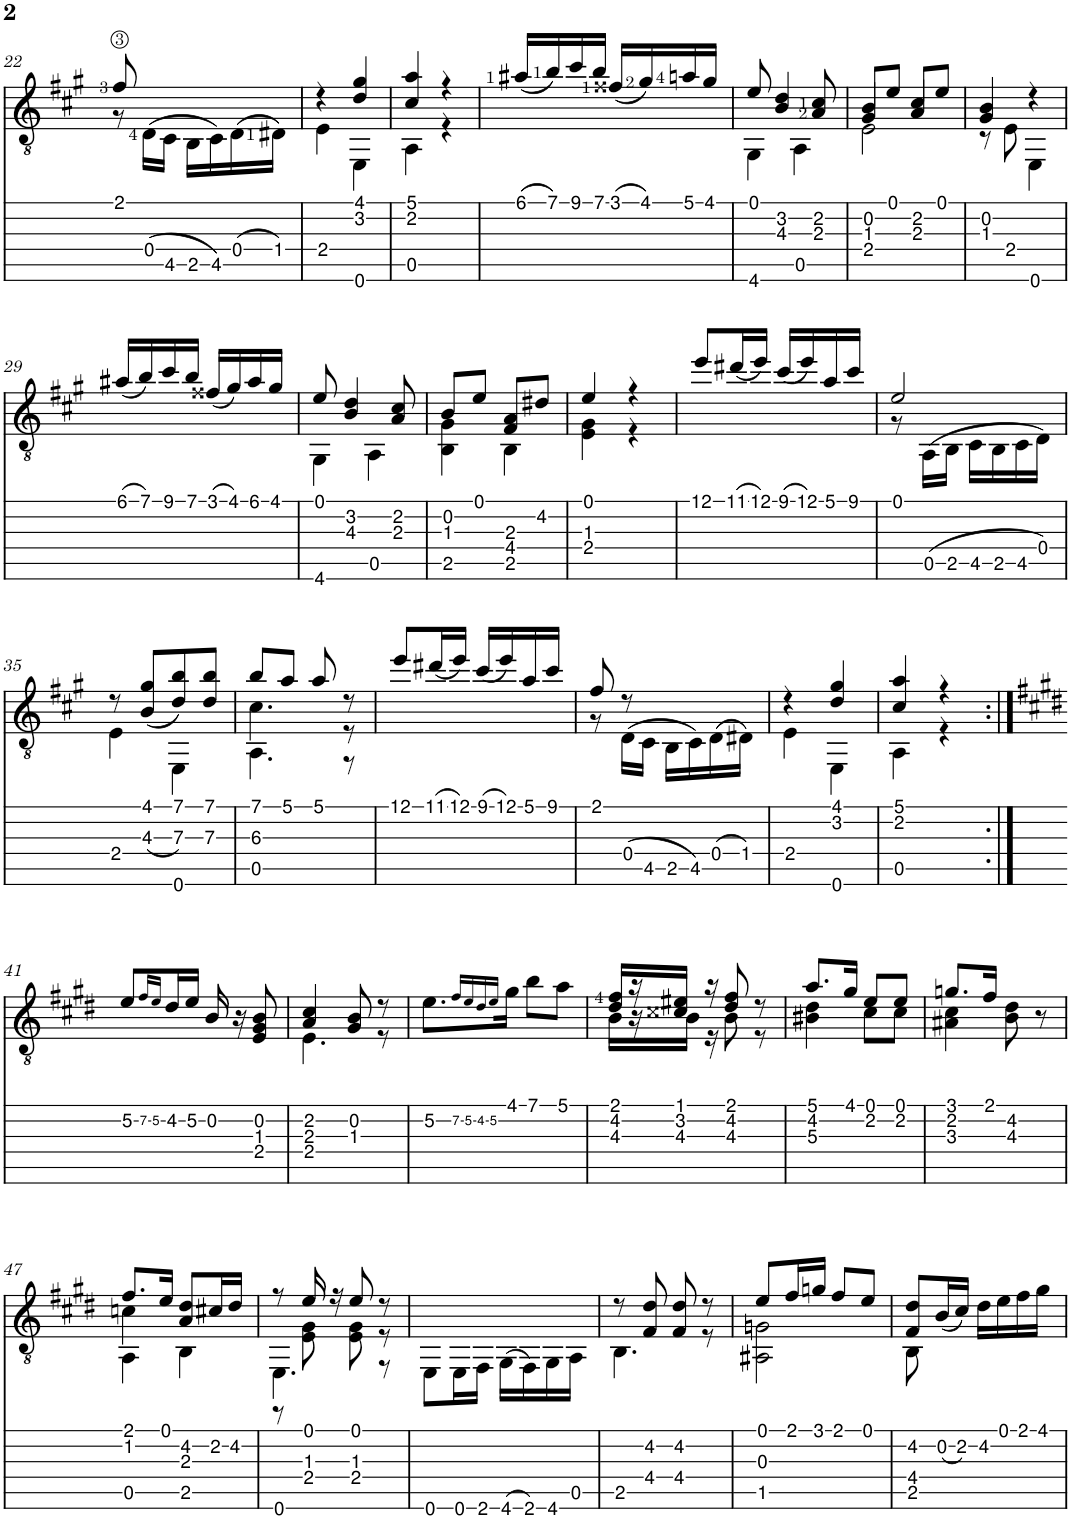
**kern	**kern
*part1	*part1
*staff2	*staff1
*I"Classical Guitar	*
*I'Guit.	*
!!LO:PB:g=z
*	*clefGv2
*k[f#c#g#]	*k[f#c#g#]
*A:	*A:
*M2/4	*M2/4
=22	=22
*^	*^
8f#	8r	8f#/	8r
4.ryy	16DLL	4.ryy	(>16D\LL
.	16C#JJ	.	16C#\JJ
.	16BBLL	.	16BB\LL
.	16C#J	.	16C#\)
.	16DL	.	(>16D\
.	16D#XJJ	.	16D#X\JJ)
=23	=23	=23	=23
4r	4E	4r	4E\
4d 4g#	4EE	4d/ 4g#/	4EE\
=24	=24	=24	=24
4c# 4a	4AA	4c#/ 4a/	4AA\
4r	4r	4r	4r
*v	*v	*	*
*	*v	*v
=25	=25
16a#XLL	(16a#X/LL
16bJ	16b/)
16cc#L	16cc#/
16bJJ	16b/JJ
16f##XLL	(16f##X/LL
16g#J	16g#/)
16anL	16an/
16g#JJ	16g#/JJ
=26	=26
*^	*^
8e	4GG#	8e/	4GG#\
4B 4d	.	4B/ 4d/	.
.	4AA	.	4AA\
8A 8c#	.	8A/ 8c#/	.
=27	=27	=27	=27
*	*^	*	*^
8BL	2E	4G#	8B/L	2E\	4G#/
8eJ	.	.	8e/J	.	.
8c#L	.	4A	8c#/L	.	4A/
8eJ	.	.	8e/J	.	.
*	*v	*v	*	*	*
*	*	*	*v	*v
=28	=28	=28	=28
4G# 4B	8r	4G#/ 4B/	8r
.	8E	.	8E\
4r	4EE	4r	4EE\
*v	*v	*	*
*	*v	*v
!!LO:LB:g=z
=29	=29
16a#XLL	(16a#X/LL
16bJ	16b/)
16cc#L	16cc#/
16bJJ	16b/JJ
16f##XLL	(16f##X/LL
16g#J	16g#/)
16a#L	16a#/
16g#JJ	16g#/JJ
=30	=30
*^	*^
8e	4GG#	8e/	4GG#\
4B 4d	.	4B/ 4d/	.
.	4AA	.	4AA\
8A 8c#	.	8A/ 8c#/	.
=31	=31	=31	=31
8BL	4BB 4G#	8B/L	4BB\ 4G#\
8eJ	.	8e/J	.
8F#\ 8A\L	4BB	8F#/ 8A/L	4BB\
8d#XJ	.	8d#X/J	.
=32	=32	=32	=32
4e	4E 4G#	4e/	4E\ 4G#\
4r	4r	4r	4r
*v	*v	*	*
*	*v	*v
=33	=33
8eeL	8ee/L
16dd#XL	(16dd#X/L
16eeJJ	16ee/JJ)
16cc#LL	(16cc#/LL
16eeJ	16ee/)
16aL	16a/
16cc#JJ	16cc#/JJ
=34	=34
*^	*^
2e	8r	2e/	8r
.	16AALL	.	(>16AA\LL
.	16BBJJ	.	16BB\JJ
.	16C#LL	.	16C#\LL
.	16BBJ	.	16BB\
.	16C#L	.	16C#\
.	16DJJ	.	16D\JJ)
!!LO:LB:g=z	!!
=35	=35	=35	=35
8r	4E	8r	4E\
8B 8g#	.	(<8B/ 8g#/L	.
8d\ 8b\L	4EE	8d/ 8b/)	4EE\
8d\ 8b\J	.	8d/ 8b/J	.
=36	=36	=36	=36
*	*^	*	*^
8bL	4.AA	4.c#	8b/L	4.AA\	4.c#\
8aJ	.	.	8a/J	.	.
8a	.	.	8a/	.	.
8r	8r	8r	8r	8r	8r
*v	*v	*v	*	*	*
*	*v	*v	*v
=37	=37
8eeL	8ee/L
16dd#XL	(16dd#X/L
16eeJJ	16ee/JJ)
16cc#LL	(16cc#/LL
16eeJ	16ee/)
16aL	16a/
16cc#JJ	16cc#/JJ
=38	=38
*^	*^
8f#	8r	8f#/	8r
8r	16DLL	8r	(>16D\LL
.	16C#JJ	.	16C#\JJ
4ryy	16BBLL	4ryy	16BB\LL
.	16C#J	.	16C#\)
.	16DL	.	(>16D\
.	16D#XJJ	.	16D#X\JJ)
=39	=39	=39	=39
4r	4E	4r	4E\
4d 4g#	4EE	4d/ 4g#/	4EE\
=40	=40	=40	=40
4c# 4a	4AA	4c#/ 4a/	4AA\
4r	4r	4r	4r
*v	*v	*	*
*	*v	*v
!!LO:LB:g=z
=41:|!	=41:|!
*k[f#c#g#d#]	*k[f#c#g#d#]
*E:	*E:
8eL	8e/L
qf#	16qf#/LL
qe	16qe/JJ
16d#L	16d#/L
16eJJ	16e/JJ
16B	16B/
16r	16r
8E 8G# 8B	8E/ 8G#/ 8B/
=42	=42
*^	*^
4A 4c#	4.E	4A/ 4c#/	4.E\
8G# 8B	.	8G#/ 8B/	.
8r	8r	8r	8r
*v	*v	*	*
*	*v	*v
=43	=43
8.eL	8.e\L
qf#	16qf#/LL
qe	16qe/
qd#	16qd#/
qe	16qe/JJ
16g#Jk	16g#\Jk
8bL	8b\L
8aJ	8a\J
=44	=44
*^	*^
16d# 16f#	16B	16d#/ 16f#/LL	16B\LL
16r	16r	16r	16r
16c##X 16e#X	16B	16c##X/ 16e#X/JJ	16B\JJ
16r	16r	16r	16r
8d# 8f#	8B	8d#/ 8f#/	8B\
8r	8r	8r	8r
=45	=45	=45	=45
8.aL	4B#X 4d#	8.a/L	4B#X\ 4d#\
16g#Jk	.	16g#/Jk	.
8eL	8c#L	8e/L	8c#\L
8eJ	8c#J	8e/J	8c#\J
=46	=46	=46	=46
8.gnL	4A#X 4c#	8.gn/L	4A#X\ 4c#\
16f#Jk	.	16f#/Jk	.
8B 8d#	4r	8B\ 8d#\	4ryy
8r	.	8r	.
!!LO:LB:g=z
=47	=47	=47	=47
*	*^	*	*^
8.f#L	4AA	4cn	8.f#/L	4AA\	4cn\
16eJk	.	.	16e/Jk	.	.
8A\ 8d#\L	4BB	4r	8A/ 8d#/L	4BB\	4ryy
16c#XL	.	.	16c#X/L	.	.
16d#JJ	.	.	16d#/JJ	.	.
=48	=48	=48	=48	=48	=48
8r	4.EE	8r	8r	4.EE\	8r
16e	.	8E 8G#	16e/	.	8E\ 8G#\
16r	.	.	16r	.	.
8e	.	8E 8G#	8e/	.	8E\ 8G#\
8r	8r	8r	8r	8r	8r
*	*v	*v	*	*	*
*	*	*	*v	*v
=49	=49	=49	=49
2ryy	8EEL	2ryy	8EE\L
.	16EEL	.	16EE\L
.	16FF#JJ	.	16FF#\JJ
.	16GG#LL	.	(>16GG#\LL
.	16FF#J	.	16FF#\)
.	16GG#L	.	16GG#\
.	16AAJJ	.	16AA\JJ
=50	=50	=50	=50
8r	4.BB	8r	4.BB\
8F# 8d#	.	8F#/ 8d#/	.
8F# 8d#	.	8F#/ 8d#/	.
8r	8r	8r	8r
=51	=51	=51	=51
8eL	2AA#X 2Gn	8e/L	2AA#X\ 2Gn\
16f#L	.	16f#/L	.
16gnJJ	.	16gn/JJ	.
8f#L	.	8f#/L	.
8eJ	.	8e/J	.
=52	=52	=52	=52
8F#\ 8d#\L	8BB	8F#/ 8d#/L	8BB\
16BL	4.r	(<16B/L	4.ryy
16c#JJ	.	16c#/JJ)	.
16d#LL	.	16d#\LL	.
16eJ	.	16e\	.
16f#L	.	16f#\	.
16g#JJ	.	16g#\JJ	.
*v	*v	*	*
*	*v	*v
=	=
*-	*-
